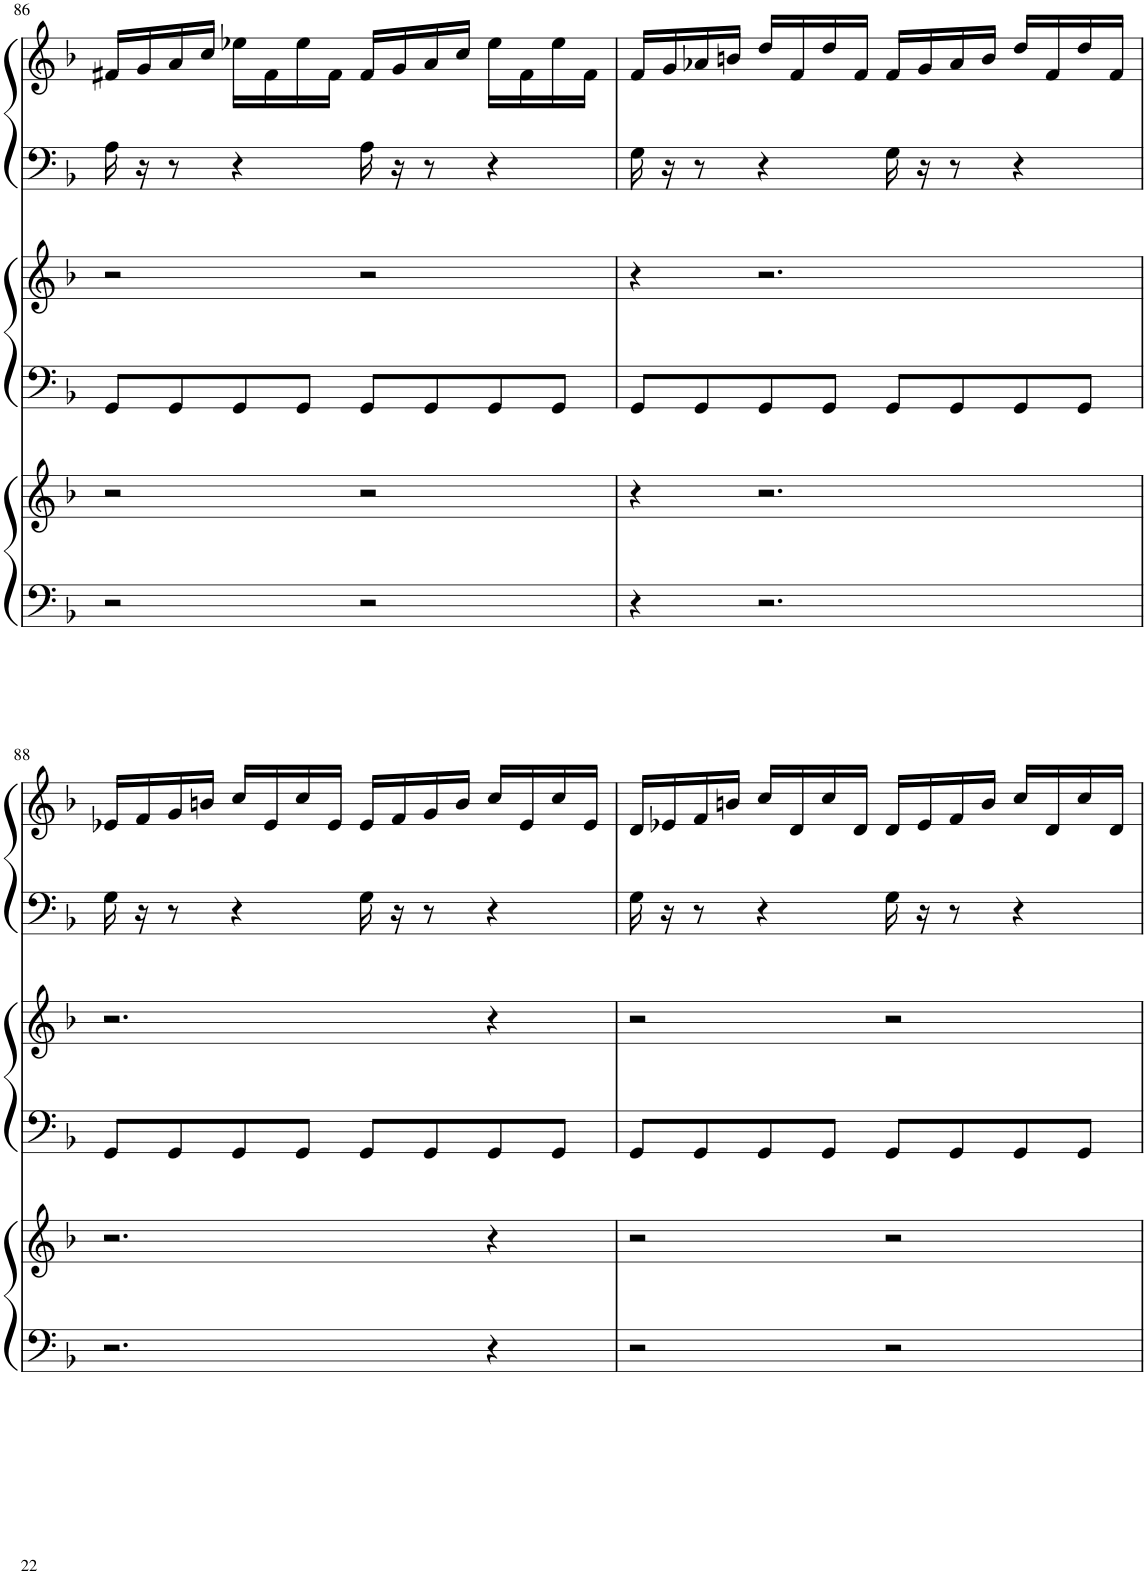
**kern	**kern	**kern	**kern	**kern	**kern
*part3	*part3	*part2	*part2	*part1	*part1
*staff6	*staff5	*staff4	*staff3	*staff2	*staff1
*I"Harp	*	*I"Harp	*	*I"Harp	*
*I'Hp	*	*I'Hp	*	*I'Hp	*
!!LO:PB:g=z
*clefF4	*clefG2	*clefF4	*clefG2	*clefF4	*clefG2
*k[b-]	*k[b-]	*k[b-]	*k[b-]	*k[b-]	*k[b-]
*M4/4	*M4/4	*M4/4	*M4/4	*M4/4	*M4/4
=86	=86	=86	=86	=86	=86
2r	2r	8GG/L	2r	16A\	16f#X/LL
.	.	.	.	16r	16g/
.	.	8GG/	.	8r	16a/
.	.	.	.	.	16cc/JJ
.	.	8GG/	.	4r	16ee-X\LL
.	.	.	.	.	16f#\
.	.	8GG/J	.	.	16ee-\
.	.	.	.	.	16f#\JJ
2r	2r	8GG/L	2r	16A\	16f#/LL
.	.	.	.	16r	16g/
.	.	8GG/	.	8r	16a/
.	.	.	.	.	16cc/JJ
.	.	8GG/	.	4r	16ee-\LL
.	.	.	.	.	16f#\
.	.	8GG/J	.	.	16ee-\
.	.	.	.	.	16f#\JJ
=87	=87	=87	=87	=87	=87
4r	4r	8GG/L	4r	16G\	16f/LL
.	.	.	.	16r	16g/
.	.	8GG/	.	8r	16a-X/
.	.	.	.	.	16bn/JJ
2.r	2.r	8GG/	2.r	4r	16dd/LL
.	.	.	.	.	16f/
.	.	8GG/J	.	.	16dd/
.	.	.	.	.	16f/JJ
.	.	8GG/L	.	16G\	16f/LL
.	.	.	.	16r	16g/
.	.	8GG/	.	8r	16a-/
.	.	.	.	.	16b/JJ
.	.	8GG/	.	4r	16dd/LL
.	.	.	.	.	16f/
.	.	8GG/J	.	.	16dd/
.	.	.	.	.	16f/JJ
!!LO:LB:g=z
=88	=88	=88	=88	=88	=88
2.r	2.r	8GG/L	2.r	16G\	16e-X/LL
.	.	.	.	16r	16f/
.	.	8GG/	.	8r	16g/
.	.	.	.	.	16bn/JJ
.	.	8GG/	.	4r	16cc/LL
.	.	.	.	.	16e-/
.	.	8GG/J	.	.	16cc/
.	.	.	.	.	16e-/JJ
.	.	8GG/L	.	16G\	16e-/LL
.	.	.	.	16r	16f/
.	.	8GG/	.	8r	16g/
.	.	.	.	.	16b/JJ
4r	4r	8GG/	4r	4r	16cc/LL
.	.	.	.	.	16e-/
.	.	8GG/J	.	.	16cc/
.	.	.	.	.	16e-/JJ
=89	=89	=89	=89	=89	=89
2r	2r	8GG/L	2r	16G\	16d/LL
.	.	.	.	16r	16e-X/
.	.	8GG/	.	8r	16f/
.	.	.	.	.	16bn/JJ
.	.	8GG/	.	4r	16cc/LL
.	.	.	.	.	16d/
.	.	8GG/J	.	.	16cc/
.	.	.	.	.	16d/JJ
2r	2r	8GG/L	2r	16G\	16d/LL
.	.	.	.	16r	16e-/
.	.	8GG/	.	8r	16f/
.	.	.	.	.	16b/JJ
.	.	8GG/	.	4r	16cc/LL
.	.	.	.	.	16d/
.	.	8GG/J	.	.	16cc/
.	.	.	.	.	16d/JJ
=	=	=	=	=	=
*-	*-	*-	*-	*-	*-
